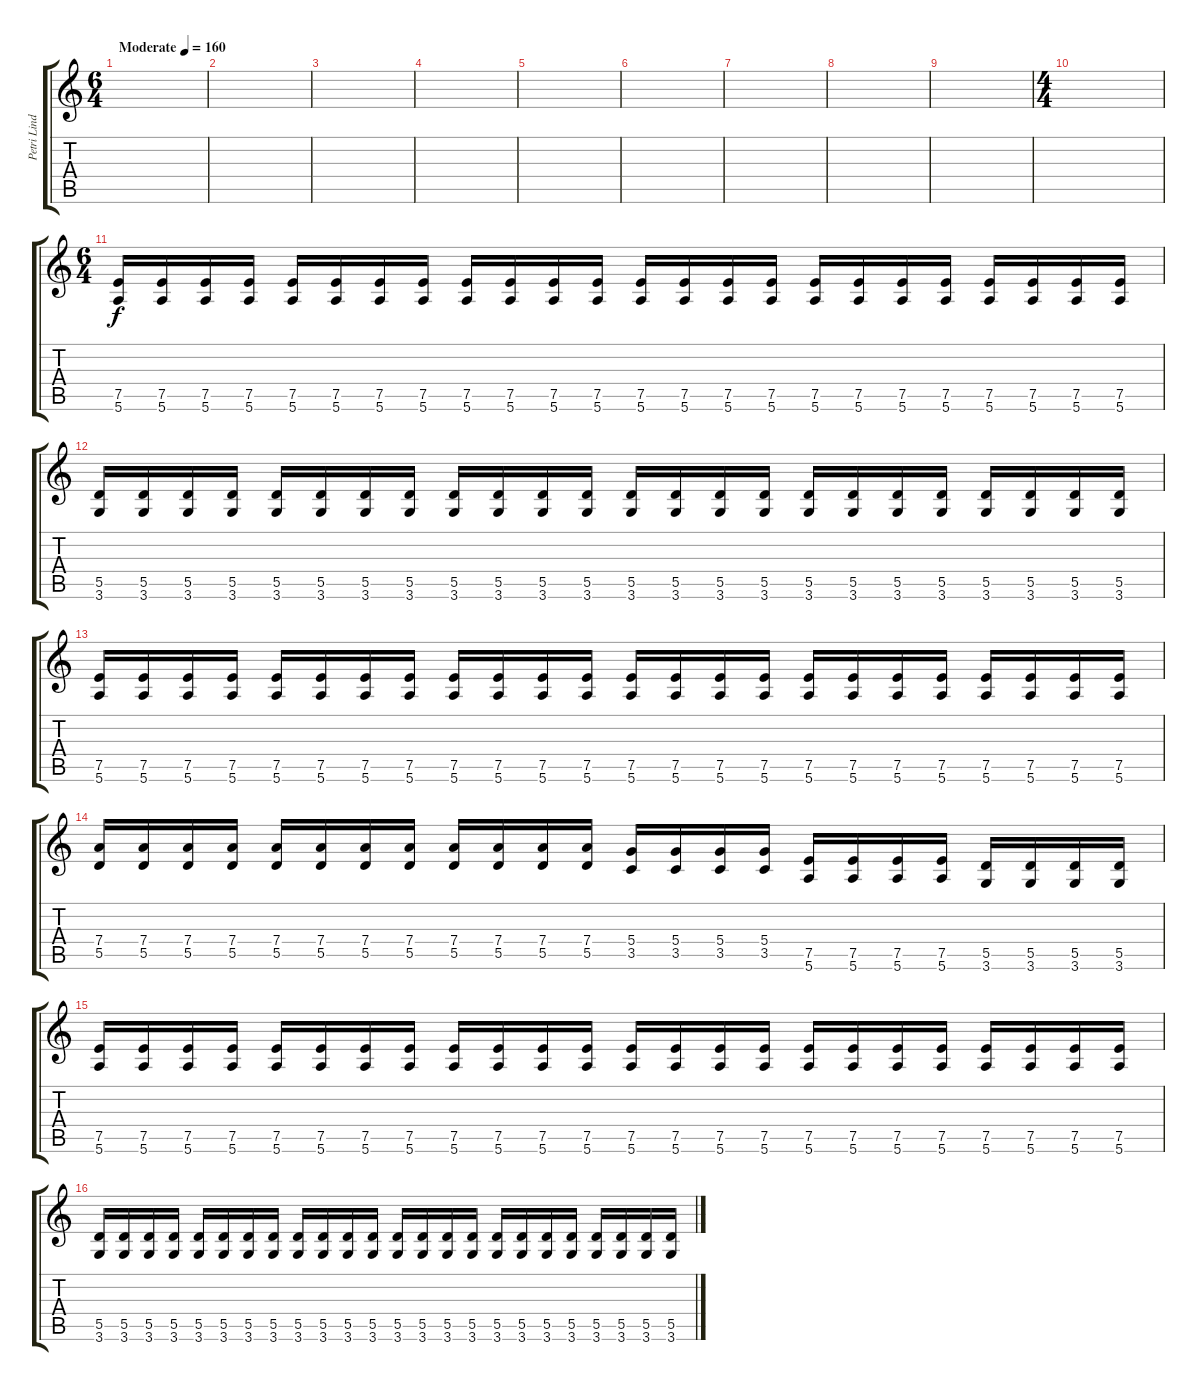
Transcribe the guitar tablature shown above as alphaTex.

\track ("Petri Lindroos" "Petri Lind") {instrument distortionguitar}
\staff {score tabs}
\tuning (E4 B3 G3 D3 A2 E2) {hide}
\ts (6 4)
\tempo (160 "Moderate")
\clef g2
\ks c
|
|
|
|
|
|
|
|
|
\ts (4 4)
|
\ts (6 4)
(7.5 5.6).16 (7.5 5.6).16 (7.5 5.6).16 (7.5 5.6).16 (7.5 5.6).16 (7.5 5.6).16 (7.5 5.6).16 (7.5 5.6).16 (7.5 5.6).16 (7.5 5.6).16 (7.5 5.6).16 (7.5 5.6).16 (7.5 5.6).16 (7.5 5.6).16 (7.5 5.6).16 (7.5 5.6).16 (7.5 5.6).16 (7.5 5.6).16 (7.5 5.6).16 (7.5 5.6).16 (7.5 5.6).16 (7.5 5.6).16 (7.5 5.6).16 (7.5 5.6).16 |
(5.5 3.6).16 (5.5 3.6).16 (5.5 3.6).16 (5.5 3.6).16 (5.5 3.6).16 (5.5 3.6).16 (5.5 3.6).16 (5.5 3.6).16 (5.5 3.6).16 (5.5 3.6).16 (5.5 3.6).16 (5.5 3.6).16 (5.5 3.6).16 (5.5 3.6).16 (5.5 3.6).16 (5.5 3.6).16 (5.5 3.6).16 (5.5 3.6).16 (5.5 3.6).16 (5.5 3.6).16 (5.5 3.6).16 (5.5 3.6).16 (5.5 3.6).16 (5.5 3.6).16 |
(7.5 5.6).16 (7.5 5.6).16 (7.5 5.6).16 (7.5 5.6).16 (7.5 5.6).16 (7.5 5.6).16 (7.5 5.6).16 (7.5 5.6).16 (7.5 5.6).16 (7.5 5.6).16 (7.5 5.6).16 (7.5 5.6).16 (7.5 5.6).16 (7.5 5.6).16 (7.5 5.6).16 (7.5 5.6).16 (7.5 5.6).16 (7.5 5.6).16 (7.5 5.6).16 (7.5 5.6).16 (7.5 5.6).16 (7.5 5.6).16 (7.5 5.6).16 (7.5 5.6).16 |
(7.4 5.5).16 (7.4 5.5).16 (7.4 5.5).16 (7.4 5.5).16 (7.4 5.5).16 (7.4 5.5).16 (7.4 5.5).16 (7.4 5.5).16 (7.4 5.5).16 (7.4 5.5).16 (7.4 5.5).16 (7.4 5.5).16 (5.4 3.5).16 (5.4 3.5).16 (5.4 3.5).16 (5.4 3.5).16 (7.5 5.6).16 (7.5 5.6).16 (7.5 5.6).16 (7.5 5.6).16 (5.5 3.6).16 (5.5 3.6).16 (5.5 3.6).16 (5.5 3.6).16 |
(7.5 5.6).16 (7.5 5.6).16 (7.5 5.6).16 (7.5 5.6).16 (7.5 5.6).16 (7.5 5.6).16 (7.5 5.6).16 (7.5 5.6).16 (7.5 5.6).16 (7.5 5.6).16 (7.5 5.6).16 (7.5 5.6).16 (7.5 5.6).16 (7.5 5.6).16 (7.5 5.6).16 (7.5 5.6).16 (7.5 5.6).16 (7.5 5.6).16 (7.5 5.6).16 (7.5 5.6).16 (7.5 5.6).16 (7.5 5.6).16 (7.5 5.6).16 (7.5 5.6).16 |
(5.5 3.6).16 (5.5 3.6).16 (5.5 3.6).16 (5.5 3.6).16 (5.5 3.6).16 (5.5 3.6).16 (5.5 3.6).16 (5.5 3.6).16 (5.5 3.6).16 (5.5 3.6).16 (5.5 3.6).16 (5.5 3.6).16 (5.5 3.6).16 (5.5 3.6).16 (5.5 3.6).16 (5.5 3.6).16 (5.5 3.6).16 (5.5 3.6).16 (5.5 3.6).16 (5.5 3.6).16 (5.5 3.6).16 (5.5 3.6).16 (5.5 3.6).16 (5.5 3.6).16
